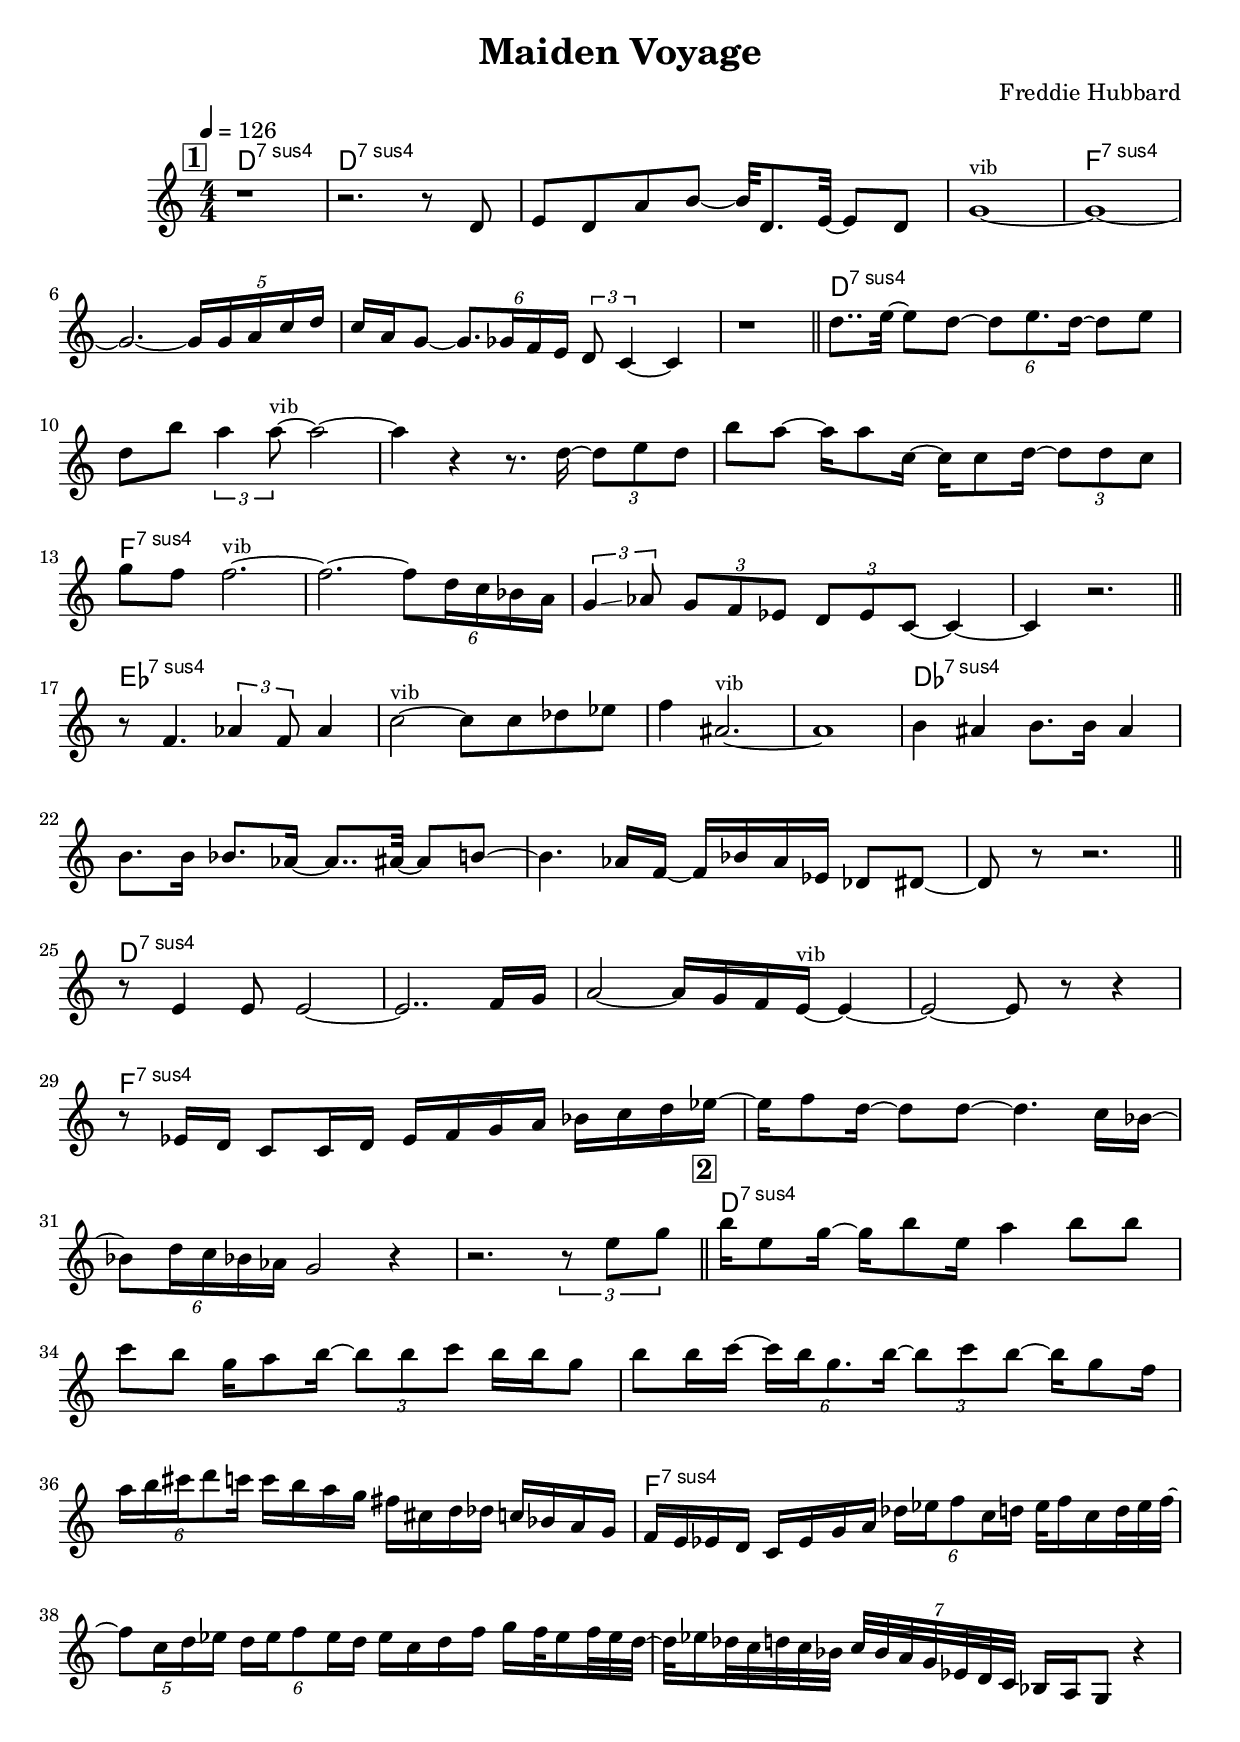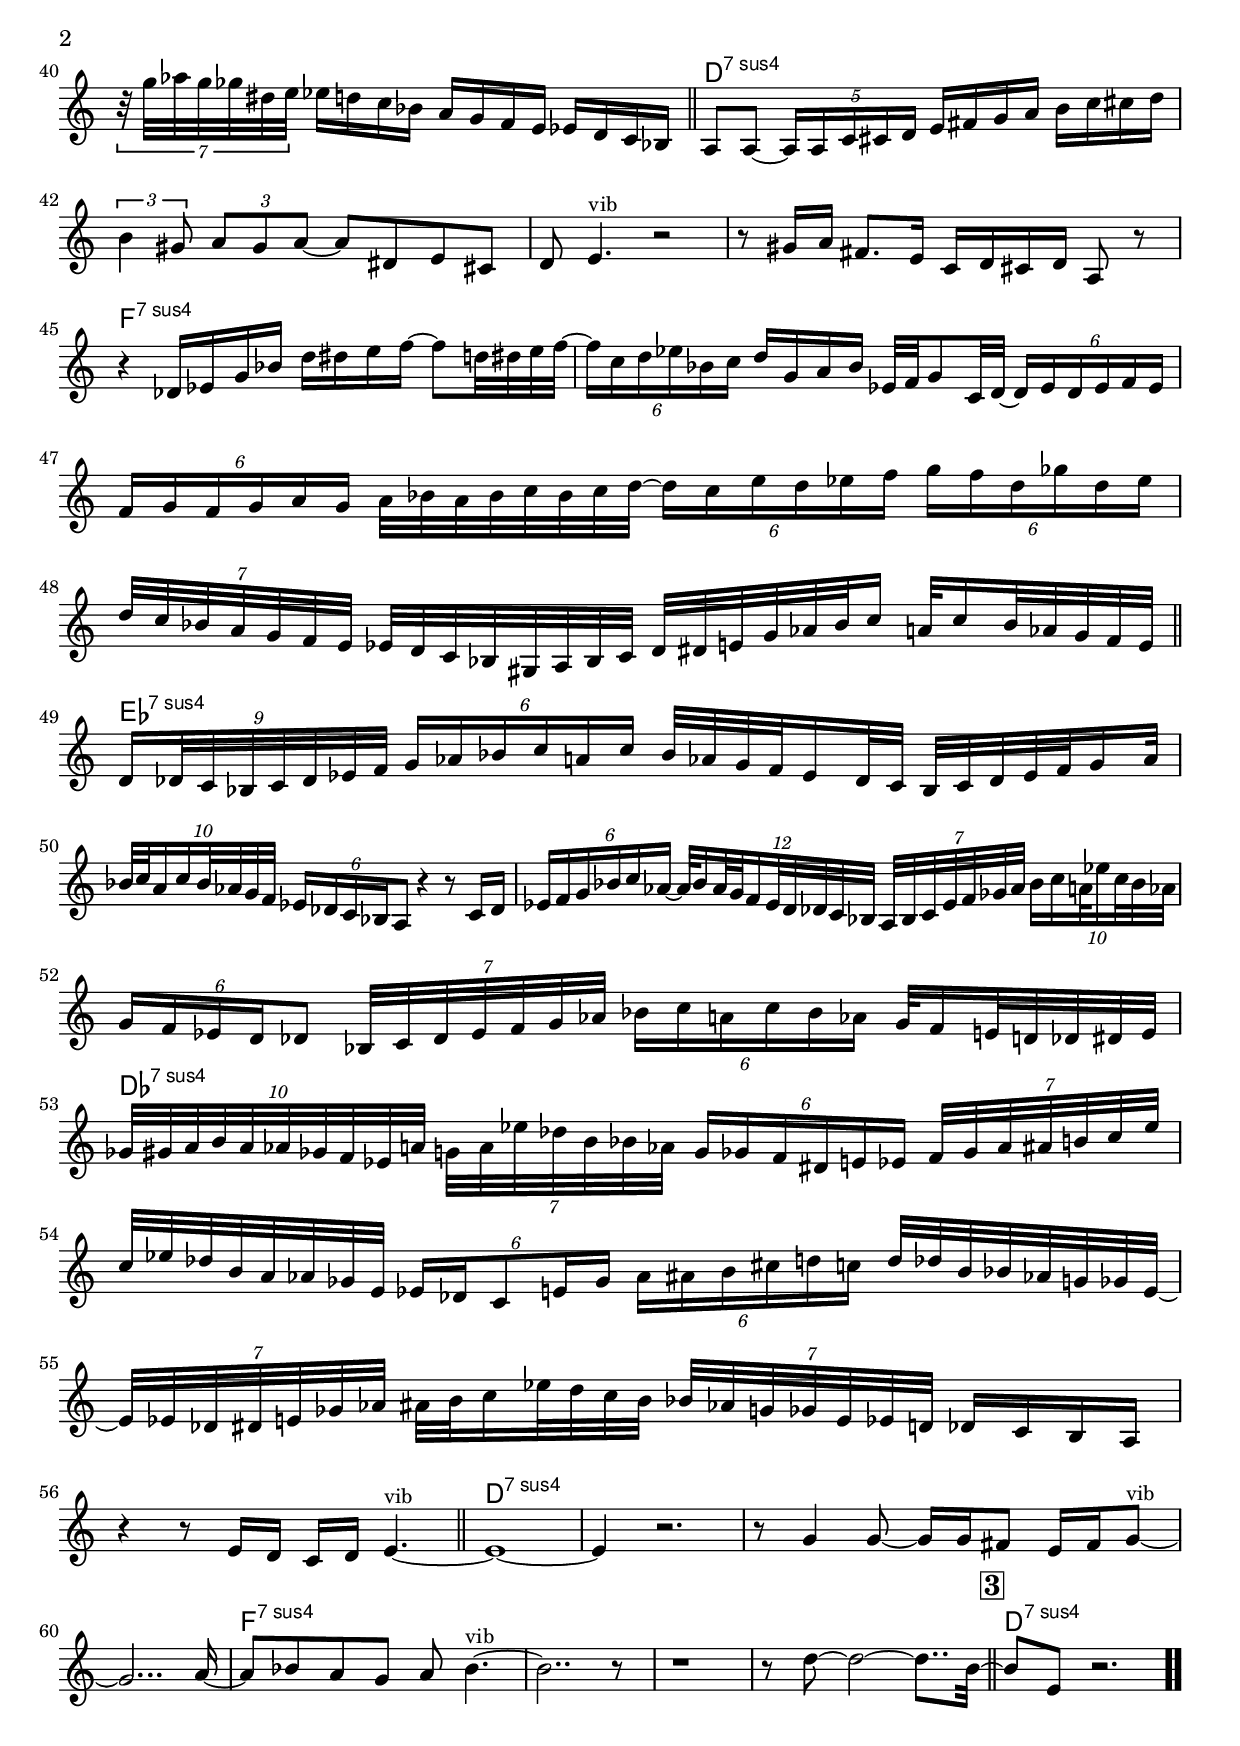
\version "2.13.2"

#(ly:set-option 'point-and-click #f)

\header {
  title = "Maiden Voyage"
  composer = "Freddie Hubbard"
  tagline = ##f
}
global =
{
    \override Staff.TimeSignature #'style = #'()
    \time 4/4
    \clef "treble"
    \key c \major
    \override Rest #'direction = #'0
    \override MultiMeasureRest #'staff-position = #0
}
\score
{
<<
    \transpose c' c'

    \new ChordNames { \chords {
      \set majorSevenSymbol = \markup { "maj7" }
      \set minorChordModifier = \markup { \char ##x2013 }
      
      | d1:7sus4 | d1:7sus4 | s1 | s1 | f1:7sus4 | s1 | s1 | s1 
      | d1:7sus4 | s1 | s1 | s1 | f1:7sus4 | s1 | s1 | s1 
      | es1:7sus4 | s1 | s1 | s1 | des1:7sus4 | s1 | s1 | s1 
      | d1:7sus4 | s1 | s1 | s1 | f1:7sus4 | s1 | s1 | s1 
      | d1:7sus4 | s1 | s1 | s1 | f1:7sus4 | s1 | s1 | s1 
      | d1:7sus4 | s1 | s1 | s1 | f1:7sus4 | s1 | s1 | s1 
      | es1:7sus4 | s1 | s1 | s1 | des1:7sus4 | s1 | s1 | s1 
      | d1:7sus4 | s1 | s1 | s1 | f1:7sus4 | s1 | s1 | s1 
      | d1:7sus4|
      }
      }

    \new Staff
    <<
    \transpose c' c'

    {
      \global
  		%\override Score.MetronomeMark #'transparent = ##t
  		%\override Score.MetronomeMark #'stencil = ##f
  		
  		\override HorizontalBracket #'direction = #UP
  		\override HorizontalBracket #'bracket-flare = #'(0 . 0)
  		
  		\override TextSpanner #'dash-fraction = #1.0
  		\override TextSpanner #'bound-details #'left #'text = \markup{ \concat{\draw-line #'(0 . -1.0) \draw-line #'(1.0 . 0) }}
  		\override TextSpanner #'bound-details #'right #'text = \markup{ \concat{ \draw-line #'(1.0 . 0) \draw-line #'(0 . -1.0) }}
          \set Score.markFormatter = #format-mark-box-numbers


      \tempo 4 = 126
      \set Score.currentBarNumber = #1
     
      \bar "||" \mark \default r1 
      | r2. r8 d'8 
      | e'8 d'8 a'8 b'8~ b'32 d'8. e'32~ e'8 d'8 
      | g'1~^\markup{\left-align \small vib} 
      | g'1~ 
      | g'2.~ \tuplet 5/4 {g'16 g'16 a'16 c''16 d''16} 
      | c''16 a'16 g'8~ \tuplet 6/4 {g'8. ges'16 f'16 e'16} \tuplet 3/2 {d'8 c'4~} c'4 
      | r1 
      \bar "||" d''8.. e''32~ e''8 d''8~ \tuplet 6/4 {d''8 e''8. d''16~} d''8 e''8 
      | d''8 b''8 \tuplet 3/2 {a''4 a''8~^\markup{\left-align \small vib}} a''2~ 
      | a''4 r4 r8. d''16~ \tuplet 3/2 {d''8 e''8 d''8} 
      | b''8 a''8~ a''16 a''8 c''16~ c''16 c''8 d''16~ \tuplet 3/2 {d''8 d''8 c''8} 
      | g''8 f''8 f''2.~^\markup{\left-align \small vib} 
      | f''2.~ \tuplet 6/4 {f''8 d''16 c''16 bes'16 a'16} 
      | \tuplet 3/2 {g'4\glissando  aes'8} \tuplet 3/2 {g'8 f'8 es'8} \tuplet 3/2 {d'8 es'8 c'8~} c'4~ 
      | c'4 r2. 
      \bar "||" r8 f'4. \tuplet 3/2 {aes'4 f'8} aes'4 
      | c''2~^\markup{\left-align \small vib} c''8 c''8 des''8 es''8 
      | f''4 ais'2.~^\markup{\left-align \small vib} 
      | ais'1 
      | b'4 ais'4 b'8. b'16 ais'4 
      | b'8. b'16 bes'8. aes'16~ aes'8.. ais'32~ ais'8 b'8~ 
      | b'4. aes'16 f'16~ f'16 bes'16 aes'16 es'16 des'8 dis'8~ 
      | dis'8 r8 r2. 
      \bar "||" r8 e'4 e'8 e'2~ 
      | e'2.. f'16 g'16 
      | a'2~ a'16 g'16 f'16 e'16~^\markup{\left-align \small vib} e'4~ 
      | e'2~ e'8 r8 r4 
      | r8 es'16 d'16 c'8 c'16 d'16 es'16 f'16 g'16 a'16 bes'16 c''16 d''16 es''16~ 
      | es''16 f''8 d''16~ d''8 d''8~ d''4. c''16 bes'16~ 
      | \tuplet 6/4 {bes'8 d''16 c''16 bes'16 aes'16} g'2 r4 
      | r2. \tuplet 3/2 {r8 e''8 g''8} 
      \bar "||" \mark \default b''16 e''8 g''16~ g''16 b''8 e''16 a''4 b''8 b''8 
      | c'''8 b''8 g''16 a''8 b''16~ \tuplet 3/2 {b''8 b''8 c'''8} b''16 b''16 g''8 
      | b''8 b''16 c'''16~ \tuplet 6/4 {c'''16 b''16 g''8. b''16~} \tuplet 3/2 {b''8 c'''8 b''8~} b''16 g''8 f''16 
      | \tuplet 6/4 {a''16 b''16 cis'''16 d'''8 c'''16} c'''16 b''16 a''16 g''16 fis''16 cis''16 d''16 des''16 c''16 bes'16 a'16 g'16 
      | f'16 e'16 es'16 d'16 c'16 es'16 g'16 a'16 \tuplet 6/4 {des''16 es''16 f''8 c''16 d''16} es''32 f''16 c''16 d''32 es''32 f''32~ 
      | \tuplet 5/4 {f''8 c''16 d''16 es''16} \tuplet 6/4 {d''16 es''16 f''8 es''16 d''16} es''16 c''16 d''16 f''16 g''16 f''32 es''16 f''32 es''32 d''32~ 
      | d''32 es''16 des''32 c''32 d''32 c''32 bes'32 \tuplet 7/8 {c''32 bes'32 a'32 g'32 es'32 d'32 c'32} bes16 a16 g8 r4 
      | \tuplet 7/8 {r32 g''32 aes''32 g''32 ges''32 dis''32 e''32} es''16 d''16 c''16 bes'16 a'16 g'16 f'16 e'16 es'16 d'16 c'16 bes16 
      \bar "||" a8 a8~ \tuplet 5/4 {a16 a16 c'16 cis'16 d'16} e'16 fis'16 g'16 a'16 b'16 c''16 cis''16 d''16 
      | \tuplet 3/2 {b'4 gis'8} \tuplet 3/2 {a'8 gis'8 a'8~} a'8 dis'8 e'8 cis'8 
      | d'8 e'4.^\markup{\left-align \small vib} r2 
      | r8 gis'16 a'16 fis'8. e'16 c'16 d'16 cis'16 d'16 a8 r8 
      | r4 des'16 es'16 g'16 bes'16 d''16 dis''16 e''16 f''16~ f''8 d''32 dis''32 e''32 f''32~ 
      | \tuplet 6/4 {f''16 c''16 d''16 es''16 bes'16 c''16} d''16 g'16 a'16 bes'16 es'32 f'32 g'8 c'32 d'32~ \tuplet 6/4 {d'16 es'16 d'16 es'16 f'16 es'16} 
      | \tuplet 6/4 {f'16 g'16 f'16 g'16 a'16 g'16} a'32 bes'32 a'32 bes'32 c''32 bes'32 c''32 d''32~ \tuplet 6/4 {d''16 c''16 e''16 d''16 es''16 f''16} \tuplet 6/4 {g''16 f''16 d''16 ges''16 d''16 es''16} 
      | \tuplet 7/8 {d''32 c''32 bes'32 a'32 g'32 f'32 e'32} es'32 d'32 c'32 bes32 gis32 a32 bes32 c'32 d'32 dis'32 e'32 g'32 aes'32 bes'32 c''16 a'32 c''16 bes'32 aes'32 g'32 f'32 e'32 
      \bar "||" \tuplet 9/8 {d'16 des'32 c'32 bes32 c'32 des'32 es'32 f'32} \tuplet 6/4 {g'16 aes'16 bes'16 c''16 a'16 c''16} bes'32 aes'32 g'32 f'32 es'16 des'32 c'32 bes32 c'32 des'32 es'32 f'32 g'16 aes'32 
      | \tuplet 10/8 {bes'32 c''32 a'16 c''16 bes'32 aes'32 g'32 f'32} \tuplet 6/4 {es'16 des'16 c'16 bes16 a8} r4 r8 c'16 des'16 
      | \tuplet 6/4 {es'16 f'16 g'16 bes'16 c''16 aes'16~} \tuplet 12/8 {aes'32 bes'16 aes'32 g'32 f'16 es'32 d'32 des'32 c'32 bes32} \tuplet 7/8 {a32 bes32 c'32 es'32 f'32 ges'32 aes'32} \tuplet 10/8 {bes'16 c''16 a'32 es''16 c''32 bes'32 aes'32} 
      | \tuplet 6/4 {g'16 f'16 es'16 d'16 des'8} \tuplet 7/8 {bes32 c'32 des'32 es'32 f'32 g'32 aes'32} \tuplet 6/4 {bes'16 c''16 a'16 c''16 bes'16 aes'16} g'32 f'16 e'32 d'32 des'32 dis'32 e'32 
      | \tuplet 10/8 {ges'32 gis'32 a'32 b'32 a'32 aes'32 ges'32 f'32 es'32 a'32} \tuplet 7/8 {g'32 a'32 es''32 des''32 b'32 bes'32 aes'32} \tuplet 6/4 {g'16 ges'16 f'16 dis'16 e'16 es'16} \tuplet 7/8 {f'32 ges'32 aes'32 ais'32 b'32 c''32 es''32} 
      | c''32 es''32 des''32 b'32 a'32 aes'32 ges'32 e'32 \tuplet 6/4 {es'16 des'16 c'8 e'16 ges'16} \tuplet 6/4 {aes'16 ais'16 b'16 cis''16 d''16 c''16} d''32 des''32 b'32 bes'32 aes'32 g'32 ges'32 e'32~ 
      | \tuplet 7/8 {e'32 es'32 des'32 dis'32 e'32 ges'32 aes'32} ais'32 b'32 c''16 es''32 d''32 c''32 b'32 \tuplet 7/8 {bes'32 aes'32 g'32 ges'32 e'32 es'32 d'32} des'16 c'16 b16 a16 
      | r4 r8 e'16 d'16 c'16 d'16 e'4.~^\markup{\left-align \small vib} 
      \bar "||" e'1~ 
      | e'4 r2. 
      | r8 g'4 g'8~ g'16 g'16 fis'8 e'16 fis'16 g'8~^\markup{\left-align \small vib} 
      | g'2... a'16~ 
      | a'8 bes'8 a'8 g'8 a'8 bes'4.~^\markup{\left-align \small vib} 
      | bes'2.. r8 
      | r1 
      | r8 d''8~ d''2~ d''8.. b'32~ 
      \bar "||" \mark \default b'8 e'8 r2.\bar  ".."
    }
    >>
>>    
}
